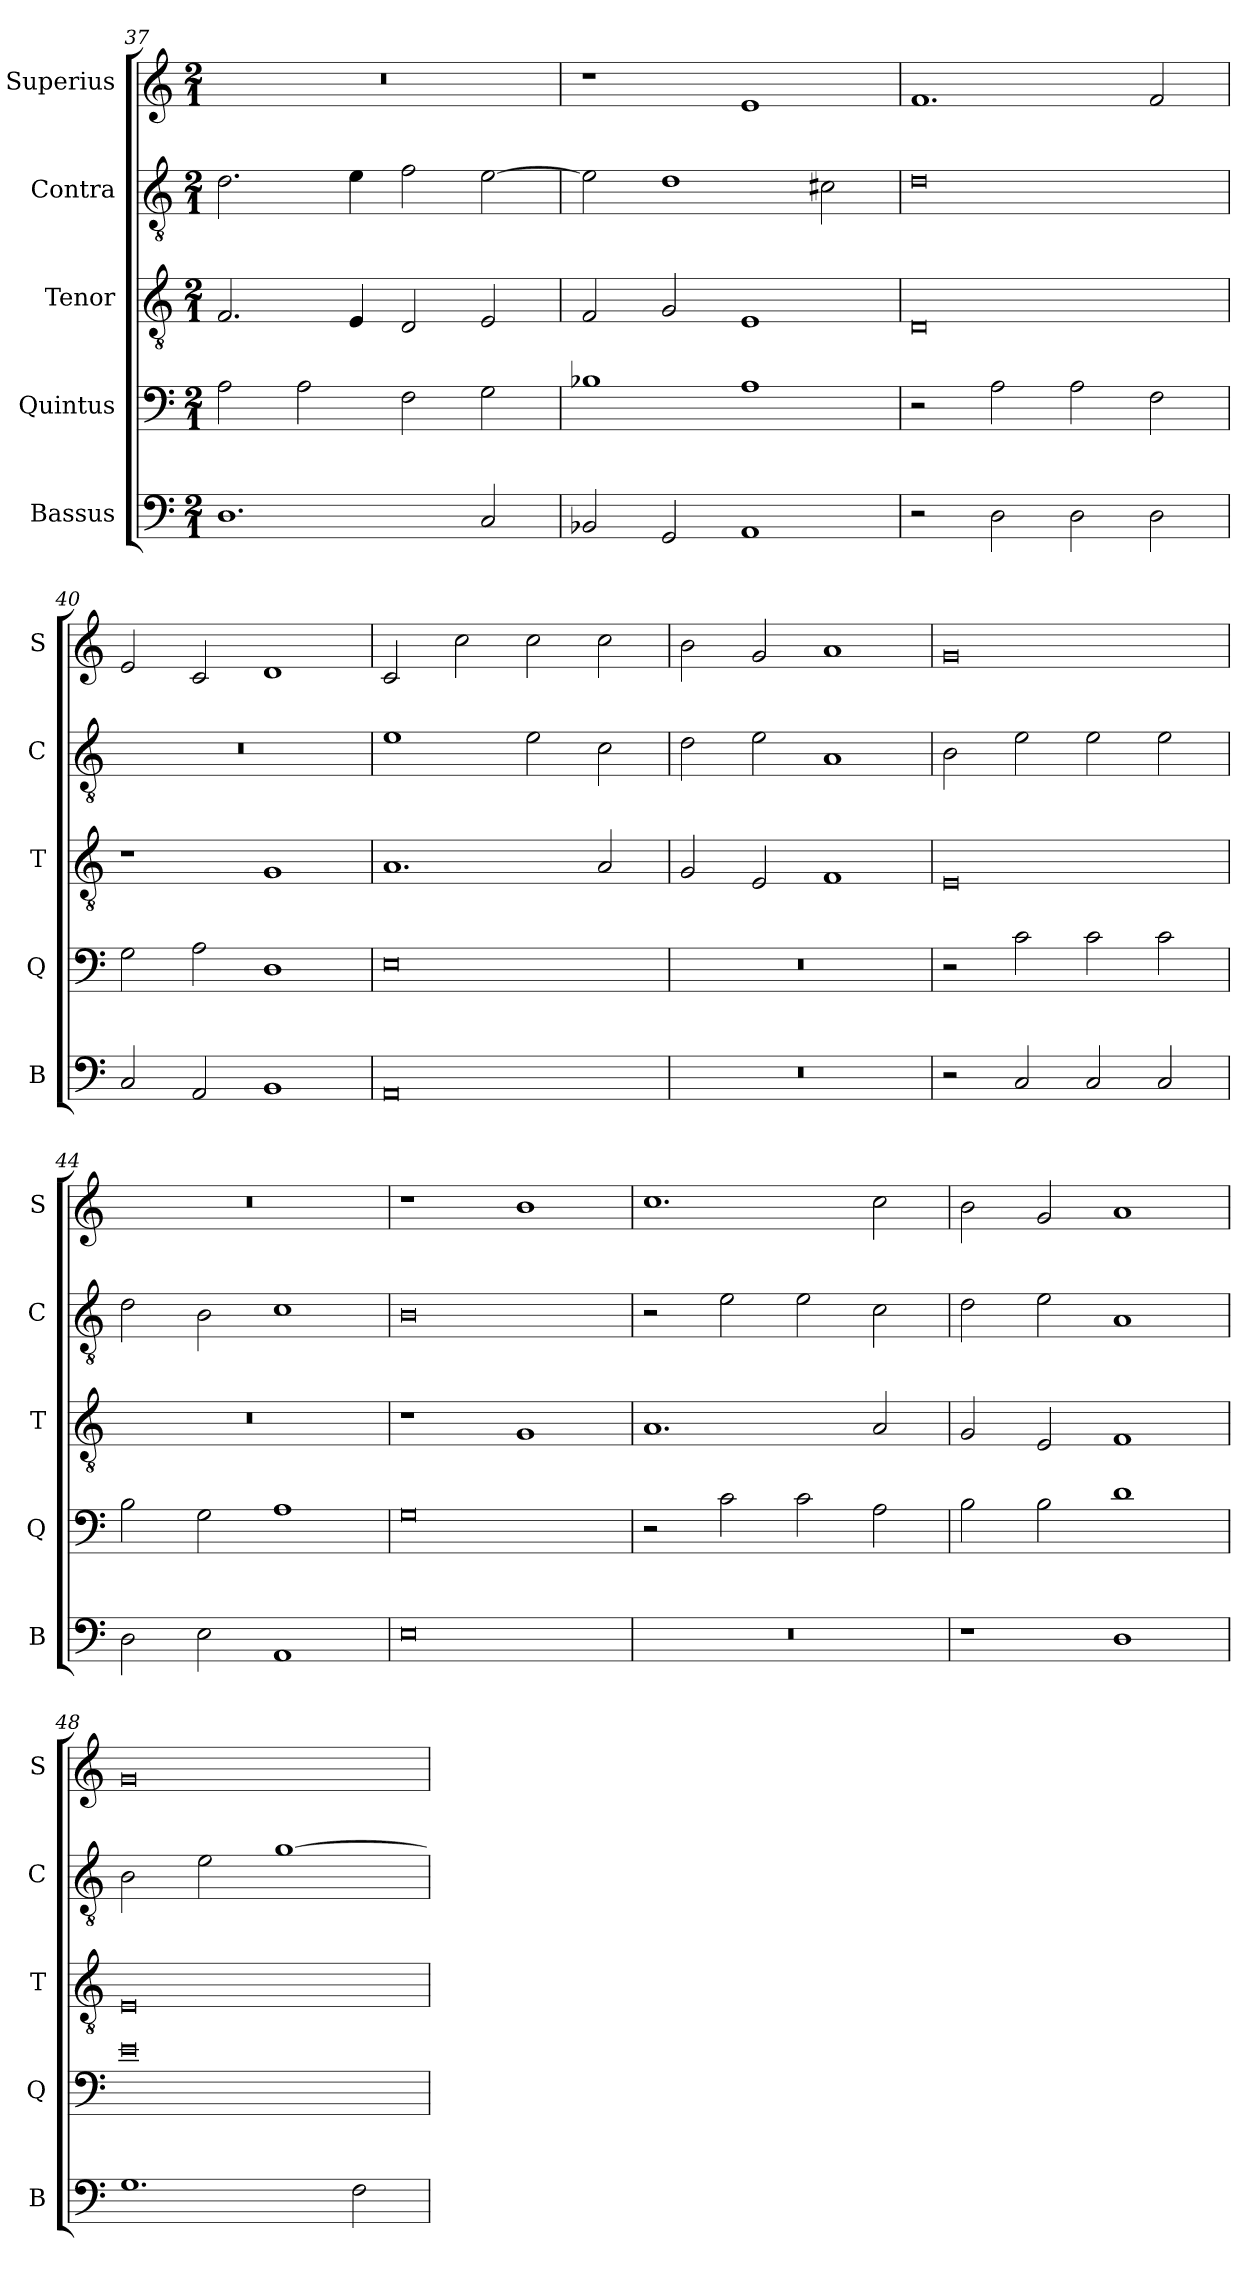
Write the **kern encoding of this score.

**kern	**kern	**kern	**kern	**kern
*part5	*part4	*part3	*part2	*part1
*staff5	*staff4	*staff3	*staff2	*staff1
*I"Bassus	*I"Quintus	*I"Tenor	*I"Contra	*I"Superius
*I'B	*I'Q	*I'T	*I'C	*I'S
*clefF4	*clefF4	*clefGv2	*clefGv2	*clefG2
*k[]	*k[]	*k[]	*k[]	*k[]
*M2/1	*M2/1	*M2/1	*M2/1	*M2/1
=37	=37	=37	=37	=37
1.D	2A\	2.F/	2.d\	0r
.	2A\	.	.	.
.	.	4E/	4e\	.
.	2F\	2D/	2f\	.
2C/	2G\	2E/	[2e\	.
=38	=38	=38	=38	=38
2BB-X/	1B-X	2F/	2e\]	1r
2GG/	.	2G/	1d	.
1AA	1A	1E	.	1e
.	.	.	2c#X\	.
=39	=39	=39	=39	=39
2r	2r	0D	0d	1.f
2D\	2A\	.	.	.
2D\	2A\	.	.	.
2D\	2F\	.	.	2f/
=40	=40	=40	=40	=40
2C/	2G\	1r	0r	2e/
2AA/	2A\	.	.	2c/
1BB	1D	1G	.	1d
=41	=41	=41	=41	=41
0AA	0E	1.A	1e	2c/
.	.	.	.	2cc\
.	.	.	2e\	2cc\
.	.	2A/	2c\	2cc\
=42	=42	=42	=42	=42
0r	0r	2G/	2d\	2b\
.	.	2E/	2e\	2g/
.	.	1F	1A	1a
=43	=43	=43	=43	=43
2r	2r	0E	2B\	0g
2C/	2c\	.	2e\	.
2C/	2c\	.	2e\	.
2C/	2c\	.	2e\	.
=44	=44	=44	=44	=44
2D\	2B\	0r	2d\	0r
2E\	2G\	.	2B\	.
1AA	1A	.	1c	.
=45	=45	=45	=45	=45
0E	0G	1r	0B	1r
.	.	1G	.	1b
=46	=46	=46	=46	=46
0r	2r	1.A	2r	1.cc
.	2c\	.	2e\	.
.	2c\	.	2e\	.
.	2A\	2A/	2c\	2cc\
=47	=47	=47	=47	=47
1r	2B\	2G/	2d\	2b\
.	2B\	2E/	2e\	2g/
1D	1d	1F	1A	1a
=48	=48	=48	=48	=48
1.G	0e	0E	2B\	0g
.	.	.	2e\	.
.	.	.	[1g	.
2F\	.	.	.	.
=	=	=	=	=
*-	*-	*-	*-	*-
